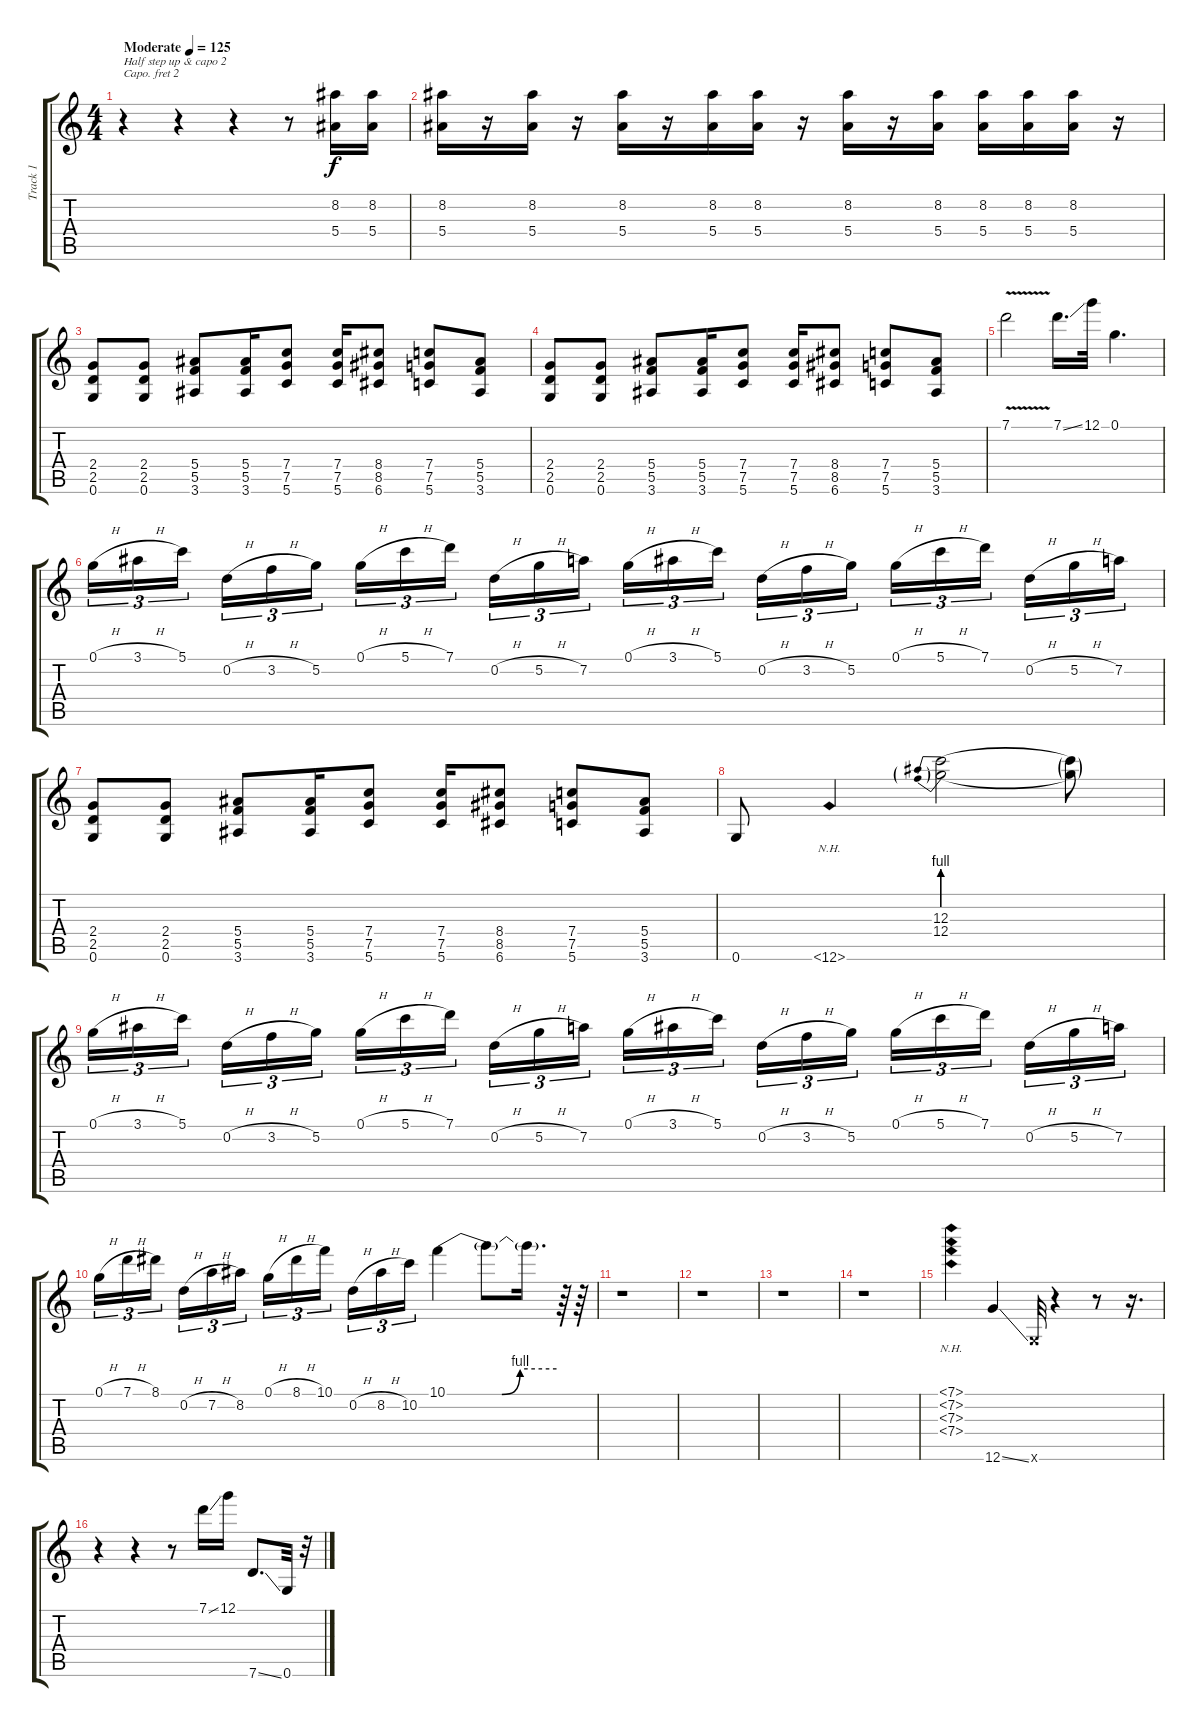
\track ("Track 1" "Track 1") {instrument distortionguitar}
\staff {score tabs}
\capo 2
\tuning (F4 C4 Ab3 Eb3 Bb2 F2) {hide}
\ts (4 4)
\tempo (125 "Moderate")
\clef g2
\ks c
r.4{txt "Half step up & capo 2" dy f instrument distortionguitar} r.4 r.4 r.8 (8.2 5.4).16 (8.2 5.4).16 |
(8.2 5.4).16 r.16 (8.2 5.4).16 r.16 (8.2 5.4).16 r.16 (8.2 5.4).16 (8.2 5.4).16 r.16 (8.2 5.4).16 r.16 (8.2 5.4).16 (8.2 5.4).16 (8.2 5.4).16 (8.2 5.4).16 r.16 |
(2.4 2.5 0.6).8 (2.4 2.5 0.6).8 (5.4 5.5 3.6).8 (5.4 5.5 3.6).16 (7.4 7.5 5.6).8 (7.4 7.5 5.6).16 (8.4 8.5 6.6).8 (7.4 7.5 5.6).8 (5.4 5.5 3.6).8 |
(2.4 2.5 0.6).8 (2.4 2.5 0.6).8 (5.4 5.5 3.6).8 (5.4 5.5 3.6).16 (7.4 7.5 5.6).8 (7.4 7.5 5.6).16 (8.4 8.5 6.6).8 (7.4 7.5 5.6).8 (5.4 5.5 3.6).8 |
7.1{v}.2 7.1{ss}.16{d} 12.1.32 0.1.4{d} |
0.1{h}.16{tu (3 2)} 3.1{h}.16{tu (3 2)} 5.1.16{tu (3 2)} 0.2{h}.16{tu (3 2)} 3.2{h}.16{tu (3 2)} 5.2.16{tu (3 2)} 0.1{h}.16{tu (3 2)} 5.1{h}.16{tu (3 2)} 7.1.16{tu (3 2)} 0.2{h}.16{tu (3 2)} 5.2{h}.16{tu (3 2)} 7.2.16{tu (3 2)} 0.1{h}.16{tu (3 2)} 3.1{h}.16{tu (3 2)} 5.1.16{tu (3 2)} 0.2{h}.16{tu (3 2)} 3.2{h}.16{tu (3 2)} 5.2.16{tu (3 2)} 0.1{h}.16{tu (3 2)} 5.1{h}.16{tu (3 2)} 7.1.16{tu (3 2)} 0.2{h}.16{tu (3 2)} 5.2{h}.16{tu (3 2)} 7.2.16{tu (3 2)} |
(2.4 2.5 0.6).8 (2.4 2.5 0.6).8 (5.4 5.5 3.6).8 (5.4 5.5 3.6).16 (7.4 7.5 5.6).8 (7.4 7.5 5.6).16 (8.4 8.5 6.6).8 (7.4 7.5 5.6).8 (5.4 5.5 3.6).8 |
0.6.8 12.6{nh}.4 (12.3{be (prebend 0 4 60 4)} 12.4{be (prebend 0 4 60 4)}).2 (12.3{t} 12.4{t}).8 |
0.1{h}.16{tu (3 2)} 3.1{h}.16{tu (3 2)} 5.1.16{tu (3 2)} 0.2{h}.16{tu (3 2)} 3.2{h}.16{tu (3 2)} 5.2.16{tu (3 2)} 0.1{h}.16{tu (3 2)} 5.1{h}.16{tu (3 2)} 7.1.16{tu (3 2)} 0.2{h}.16{tu (3 2)} 5.2{h}.16{tu (3 2)} 7.2.16{tu (3 2)} 0.1{h}.16{tu (3 2)} 3.1{h}.16{tu (3 2)} 5.1.16{tu (3 2)} 0.2{h}.16{tu (3 2)} 3.2{h}.16{tu (3 2)} 5.2.16{tu (3 2)} 0.1{h}.16{tu (3 2)} 5.1{h}.16{tu (3 2)} 7.1.16{tu (3 2)} 0.2{h}.16{tu (3 2)} 5.2{h}.16{tu (3 2)} 7.2.16{tu (3 2)} |
0.1{h}.16{tu (3 2)} 7.1{h}.16{tu (3 2)} 8.1.16{tu (3 2)} 0.2{h}.16{tu (3 2)} 7.2{h}.16{tu (3 2)} 8.2.16{tu (3 2)} 0.1{h}.16{tu (3 2)} 8.1{h}.16{tu (3 2)} 10.1.16{tu (3 2)} 0.2{h}.16{tu (3 2)} 8.2{h}.16{tu (3 2)} 10.2.16{tu (3 2)} 10.1{be (custom 0 0 30 0 40 4 60 4)}.4 10.1{t}.8 10.1{t}.16{d} r.64 r.64 |
r.1 |
r.1 |
r.1 |
r.1 |
(7.1{nh} 7.2{nh} 7.3{nh} 7.4{nh}).4 12.6{ss}.4 0.6{x}.32 r.4 r.8 r.16{d} |
r.4 r.4 r.8 7.1{ss}.16 12.1.16 7.6{ss}.8{d} 0.6.32 r.32
